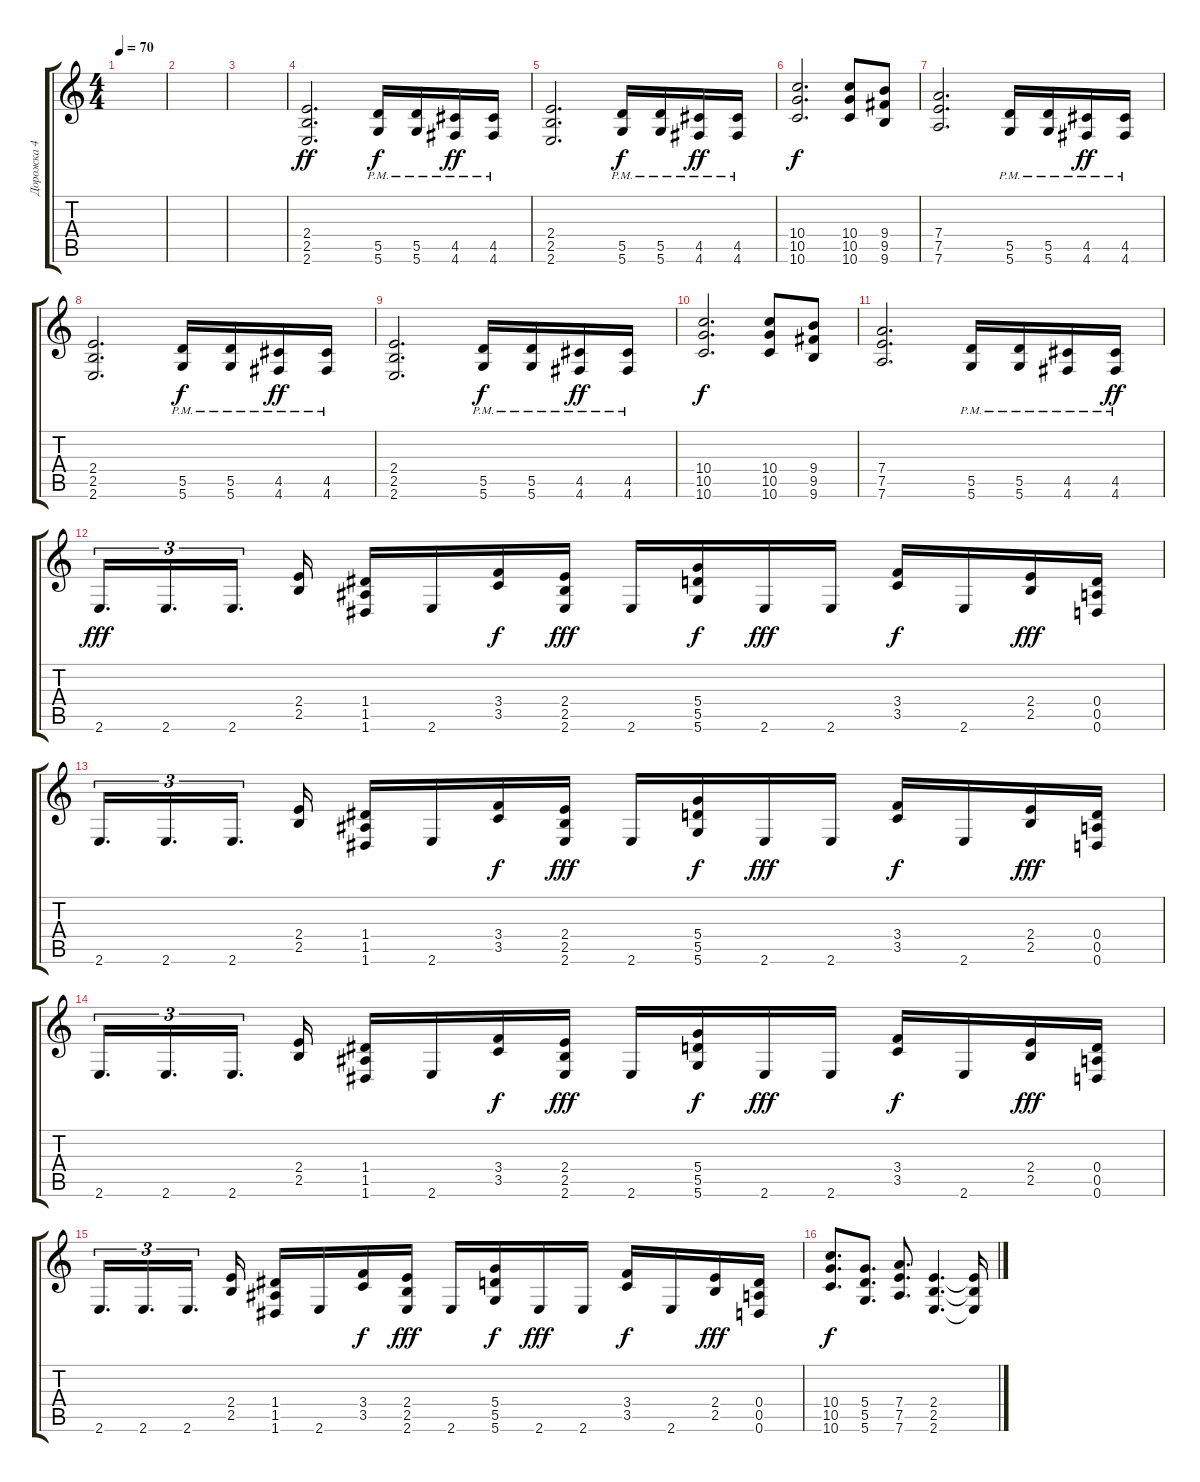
\track ("Дорожка 4" "Дорожка 4") {instrument overdrivenguitar}
\staff {score tabs}
\tuning (E4 B3 G3 D3 A2 D2) {hide}
\ts (4 4)
\tempo 70
\clef g2
\ks c
|
|
|
(2.4 2.5 2.6).2{d dy ff} (5.5{pm} 5.6{pm}).16{dy f} (5.5{pm} 5.6{pm}).16 (4.5{pm} 4.6{pm}).16{dy ff} (4.5{pm} 4.6{pm}).16 |
(2.4 2.5 2.6).2{d} (5.5{pm} 5.6{pm}).16{dy f} (5.5{pm} 5.6{pm}).16 (4.5{pm} 4.6{pm}).16{dy ff} (4.5{pm} 4.6{pm}).16 |
(10.4 10.5 10.6).2{d dy f} (10.4 10.5 10.6).8 (9.4 9.5 9.6).8 |
(7.4 7.5 7.6).2{d} (5.5{pm} 5.6{pm}).16 (5.5{pm} 5.6{pm}).16 (4.5{pm} 4.6{pm}).16{dy ff} (4.5{pm} 4.6{pm}).16 |
(2.4 2.5 2.6).2{d} (5.5{pm} 5.6{pm}).16{dy f} (5.5{pm} 5.6{pm}).16 (4.5{pm} 4.6{pm}).16{dy ff} (4.5{pm} 4.6{pm}).16 |
(2.4 2.5 2.6).2{d} (5.5{pm} 5.6{pm}).16{dy f} (5.5{pm} 5.6{pm}).16 (4.5{pm} 4.6{pm}).16{dy ff} (4.5{pm} 4.6{pm}).16 |
(10.4 10.5 10.6).2{d dy f} (10.4 10.5 10.6).8 (9.4 9.5 9.6).8 |
(7.4 7.5 7.6).2{d} (5.5{pm} 5.6{pm}).16 (5.5{pm} 5.6{pm}).16 (4.5{pm} 4.6{pm}).16 (4.5{pm} 4.6{pm}).16{dy ff} |
2.6.16{d tu (3 2) dy fff} 2.6.16{d tu (3 2)} 2.6.16{d tu (3 2) beam splitsecondary} (2.4 2.5).16 (1.4 1.5 1.6).16 2.6.16 (3.4 3.5).16{dy f} (2.4 2.5 2.6).16{dy fff} 2.6.16 (5.4 5.5 5.6).16{dy f} 2.6.16{dy fff} 2.6.16 (3.4 3.5).16{dy f} 2.6.16 (2.4 2.5).16{dy fff} (0.4 0.5 0.6).16 |
2.6.16{d tu (3 2)} 2.6.16{d tu (3 2)} 2.6.16{d tu (3 2) beam splitsecondary} (2.4 2.5).16 (1.4 1.5 1.6).16 2.6.16 (3.4 3.5).16{dy f} (2.4 2.5 2.6).16{dy fff} 2.6.16 (5.4 5.5 5.6).16{dy f} 2.6.16{dy fff} 2.6.16 (3.4 3.5).16{dy f} 2.6.16 (2.4 2.5).16{dy fff} (0.4 0.5 0.6).16 |
2.6.16{d tu (3 2)} 2.6.16{d tu (3 2)} 2.6.16{d tu (3 2) beam splitsecondary} (2.4 2.5).16 (1.4 1.5 1.6).16 2.6.16 (3.4 3.5).16{dy f} (2.4 2.5 2.6).16{dy fff} 2.6.16 (5.4 5.5 5.6).16{dy f} 2.6.16{dy fff} 2.6.16 (3.4 3.5).16{dy f} 2.6.16 (2.4 2.5).16{dy fff} (0.4 0.5 0.6).16 |
2.6.16{d tu (3 2)} 2.6.16{d tu (3 2)} 2.6.16{d tu (3 2) beam splitsecondary} (2.4 2.5).16 (1.4 1.5 1.6).16 2.6.16 (3.4 3.5).16{dy f} (2.4 2.5 2.6).16{dy fff} 2.6.16 (5.4 5.5 5.6).16{dy f} 2.6.16{dy fff} 2.6.16 (3.4 3.5).16{dy f} 2.6.16 (2.4 2.5).16{dy fff} (0.4 0.5 0.6).16 |
(10.4 10.5 10.6).8{d dy f} (5.4 5.5 5.6).8{d} (7.4 7.5 7.6).8{d} (2.4 2.5 2.6).4{d} (2.4{t} 2.5{t} 2.6{t}).16
